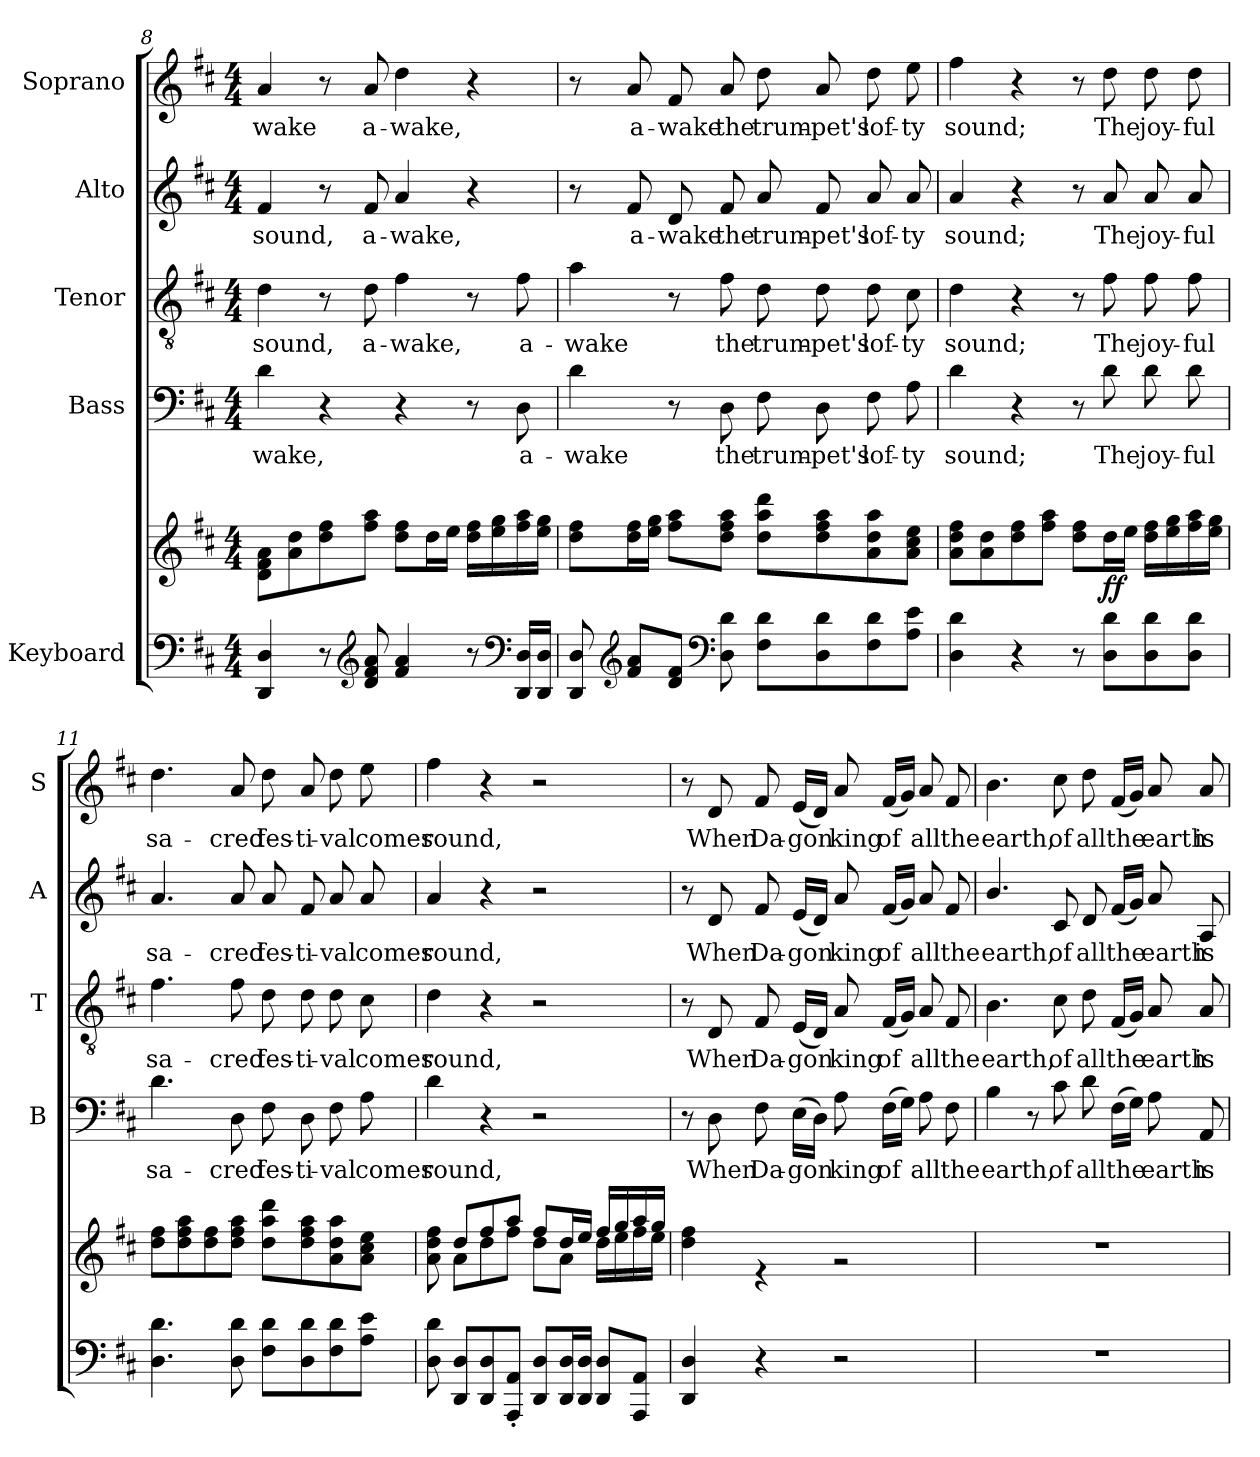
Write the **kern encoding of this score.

**kern	**kern	**dynam	**kern	**text	**kern	**text	**kern	**text	**kern	**text
*part5	*part5	*part5	*part4	*part4	*part3	*part3	*part2	*part2	*part1	*part1
*staff6	*staff5	*staff5/6	*staff4	*staff4	*staff3	*staff3	*staff2	*staff2	*staff1	*staff1
*I"Keyboard	*	*	*I"Bass	*	*I"Tenor	*	*I"Alto	*	*I"Soprano	*
*	*	*	*I'B	*	*I'T	*	*I'A	*	*I'S	*
*clefF4	*clefG2	*	*clefF4	*	*clefGv2	*	*clefG2	*	*clefG2	*
*k[f#c#]	*k[f#c#]	*	*k[f#c#]	*	*k[f#c#]	*	*k[f#c#]	*	*k[f#c#]	*
*D:	*D:	*	*D:	*	*D:	*	*D:	*	*D:	*
*M4/4	*M4/4	*	*M4/4	*	*M4/4	*	*M4/4	*	*M4/4	*
=8	=8	=8	=8	=8	=8	=8	=8	=8	=8	=8
!	!	!	!	!LO:LY:b	!	!LO:LY:b	!	!LO:LY:b	!	!LO:LY:b
4DD/ 4D/	8d\ 8f#\ 8a\L	.	4d\	-wake,	4d\	sound,	4f#/	sound,	4a/	-wake
.	8a\ 8dd\	.	.	.	.	.	.	.	.	.
8r	8dd\ 8ff#\	.	4r	.	8r	.	8r	.	8r	.
*clefG2	*	*	*	*	*	*	*	*	*	*
!	!	!	!	!	!	!LO:LY:b	!	!LO:LY:b	!	!LO:LY:b
8d/ 8f#/ 8a/	8ff#\ 8aa\J	.	.	.	8d\	a-	8f#/	a-	8a/	a-
!	!	!	!	!	!	!LO:LY:b	!	!LO:LY:b	!	!LO:LY:b
4f#/ 4a/	8dd\ 8ff#\L	.	4r	.	4f#\	-wake,	4a/	-wake,	4dd\	-wake,
.	16dd\L	.	.	.	.	.	.	.	.	.
.	16ee\JJ	.	.	.	.	.	.	.	.	.
8r	16dd\ 16ff#\LL	.	8r	.	8r	.	4r	.	4r	.
.	16ee\ 16gg\	.	.	.	.	.	.	.	.	.
*clefF4	*	*	*	*	*	*	*	*	*	*
!	!	!	!	!LO:LY:b	!	!LO:LY:b	!	!	!	!
16DD/ 16D/LL	16ff#\ 16aa\	.	8D\	a-	8f#\	a-	.	.	.	.
16DD/ 16D/JJ	16ee\ 16gg\JJ	.	.	.	.	.	.	.	.	.
!!LO:LB:g=z
=9	=9	=9	=9	=9	=9	=9	=9	=9	=9	=9
*	*^	*	*	*	*	*	*	*	*	*
!	!	!	!	!	!LO:LY:b	!	!LO:LY:b	!	!	!	!
8DD/ 8D/	1ryy	8dd\ 8ff#\L	.	4d\	-wake	4a\	-wake	8r	.	8r	.
*clefG2	*	*	*	*	*	*	*	*	*	*	*
!	!	!	!	!	!	!	!	!	!LO:LY:b	!	!LO:LY:b
8f#/ 8a/L	.	16dd\ 16ff#\L	.	.	.	.	.	8f#/	a-	8a/	a-
.	.	16ee\ 16gg\JJ	.	.	.	.	.	.	.	.	.
!	!	!	!	!	!	!	!	!	!LO:LY:b	!	!LO:LY:b
8d/ 8f#/J	.	8ff#\ 8aa\L	.	8r	.	8r	.	8d/	-wake	8f#/	-wake
*clefF4	*	*	*	*	*	*	*	*	*	*	*
!	!	!	!	!	!LO:LY:b	!	!LO:LY:b	!	!LO:LY:b	!	!LO:LY:b
8D\ 8d\	.	8dd\ 8ff#\ 8aa\J	.	8D\	the	8f#\	the	8f#/	the	8a/	the
!	!	!	!	!	!LO:LY:b	!	!LO:LY:b	!	!LO:LY:b	!	!LO:LY:b
8F#\ 8d\L	.	8dd\ 8aa\ 8ddd\L	.	8F#\	trum-	8d\	trum-	8a/	trum-	8dd\	trum-
!	!	!	!	!	!LO:LY:b	!	!LO:LY:b	!	!LO:LY:b	!	!LO:LY:b
8D\ 8d\	.	8dd\ 8ff#\ 8aa\	.	8D\	-pet's	8d\	-pet's	8f#/	-pet's	8a/	-pet's
!	!	!	!	!	!LO:LY:b	!	!LO:LY:b	!	!LO:LY:b	!	!LO:LY:b
8F#\ 8d\	.	8a\ 8dd\ 8aa\	.	8F#\	lof-	8d\	lof-	8a/	lof-	8dd\	lof-
!	!	!	!	!	!LO:LY:b	!	!LO:LY:b	!	!LO:LY:b	!	!LO:LY:b
8A\ 8e\J	.	8a\ 8cc#\ 8ee\J	.	8A\	-ty	8c#\	-ty	8a/	-ty	8ee\	-ty
=10	=10	=10	=10	=10	=10	=10	=10	=10	=10	=10	=10
!	!	!	!	!	!LO:LY:b	!	!LO:LY:b	!	!LO:LY:b	!	!LO:LY:b
4D\ 4d\	1ryy	8a\ 8dd\ 8ff#\L	.	4d\	sound;	4d\	sound;	4a/	sound;	4ff#\	sound;
.	.	8a\ 8dd\	.	.	.	.	.	.	.	.	.
4r	.	8dd\ 8ff#\	.	4r	.	4r	.	4r	.	4r	.
.	.	8ff#\ 8aa\J	.	.	.	.	.	.	.	.	.
8r	.	8dd\ 8ff#\L	.	8r	.	8r	.	8r	.	8r	.
!	!	!	!LO:DY:b	!	!LO:LY:b	!	!LO:LY:b	!	!LO:LY:b	!	!LO:LY:b
8D\ 8d\L	.	16dd\L	ff	8d\	The	8f#\	The	8a/	The	8dd\	The
.	.	16ee\JJ	.	.	.	.	.	.	.	.	.
!	!	!	!	!	!LO:LY:b	!	!LO:LY:b	!	!LO:LY:b	!	!LO:LY:b
8D\ 8d\	.	16dd\ 16ff#\LL	.	8d\	joy-	8f#\	joy-	8a/	joy-	8dd\	joy-
.	.	16ee\ 16gg\	.	.	.	.	.	.	.	.	.
!	!	!	!	!	!LO:LY:b	!	!LO:LY:b	!	!LO:LY:b	!	!LO:LY:b
8D\ 8d\J	.	16ff#\ 16aa\	.	8d\	-ful	8f#\	-ful	8a/	-ful	8dd\	-ful
.	.	16ee\ 16gg\JJ	.	.	.	.	.	.	.	.	.
=11	=11	=11	=11	=11	=11	=11	=11	=11	=11	=11	=11
!	!	!	!	!	!LO:LY:b	!	!LO:LY:b	!	!LO:LY:b	!	!LO:LY:b
4.D\ 4.d\	8dd\ 8ff#\L	2ryy	.	4.d\	sa-	4.f#\	sa-	4.a/	sa-	4.dd\	sa-
.	8dd\ 8ff#\ 8aa\	.	.	.	.	.	.	.	.	.	.
.	8dd\ 8ff#\	.	.	.	.	.	.	.	.	.	.
!	!	!	!	!	!LO:LY:b	!	!LO:LY:b	!	!LO:LY:b	!	!LO:LY:b
8D\ 8d\	8dd\ 8ff#\ 8aa\J	.	.	8D\	-cred	8f#\	-cred	8a/	-cred	8a/	-cred
!	!	!	!	!	!LO:LY:b	!	!LO:LY:b	!	!LO:LY:b	!	!LO:LY:b
8F#\ 8d\L	8dd\ 8aa\ 8ddd\L	2ryy	.	8F#\	fes-	8d\	fes-	8a/	fes-	8dd\	fes-
!	!	!	!	!	!LO:LY:b	!	!LO:LY:b	!	!LO:LY:b	!	!LO:LY:b
8D\ 8d\	8dd\ 8ff#\ 8aa\	.	.	8D\	-ti-	8d\	-ti-	8f#/	-ti-	8a/	-ti-
!	!	!	!	!	!LO:LY:b	!	!LO:LY:b	!	!LO:LY:b	!	!LO:LY:b
8F#\ 8d\	8a\ 8dd\ 8aa\	.	.	8F#\	-val	8d\	-val	8a/	-val	8dd\	-val
!	!	!	!	!	!LO:LY:b	!	!LO:LY:b	!	!LO:LY:b	!	!LO:LY:b
8A\ 8e\J	8a\ 8cc#\ 8ee\J	.	.	8A\	comes	8c#\	comes	8a/	comes	8ee\	comes
=12	=12	=12	=12	=12	=12	=12	=12	=12	=12	=12	=12
!	!	!	!	!	!LO:LY:b	!	!LO:LY:b	!	!LO:LY:b	!	!LO:LY:b
8D\ 8d\	8a\ 8dd\ 8ff#\	8ryy	.	4d\	round,	4d\	round,	4a/	round,	4ff#\	round,
8DD/ 8D/L	8dd/L	8a\L	.	.	.	.	.	.	.	.	.
8DD/ 8D/	8ff#/	8dd\	.	4r	.	4r	.	4r	.	4r	.
8AAA/'< 8AA/'<J	8aa/J	8ff#\J	.	.	.	.	.	.	.	.	.
8DD/ 8D/L	8ff#/L	8dd\L	.	2r	.	2r	.	2r	.	2r	.
16DD/ 16D/L	16dd/L	8a\J	.	.	.	.	.	.	.	.	.
16DD/ 16D/JJ	16ee/JJ	.	.	.	.	.	.	.	.	.	.
8DD/ 8D/L	16ff#/LL	16dd\LL	.	.	.	.	.	.	.	.	.
.	16gg/	16ee\	.	.	.	.	.	.	.	.	.
8AAA/ 8AA/J	16aa/	16ff#\	.	.	.	.	.	.	.	.	.
.	16gg/JJ	16ee\JJ	.	.	.	.	.	.	.	.	.
!!LO:PB:g=z
=13	=13	=13	=13	=13	=13	=13	=13	=13	=13	=13	=13
4DD/ 4D/	1ryy	4dd\ 4ff#\	.	8r	.	8r	.	8r	.	8r	.
!	!	!	!	!	!LO:LY:b	!	!LO:LY:b	!	!LO:LY:b	!	!LO:LY:b
.	.	.	.	8D\	When	8D/	When	8d/	When	8d/	When
!	!	!	!	!	!LO:LY:b	!	!LO:LY:b	!	!LO:LY:b	!	!LO:LY:b
4r	.	4r	.	8F#\	Da-	8F#/	Da-	8f#/	Da-	8f#/	Da-
!	!	!	!	!	!LO:LY:b	!	!LO:LY:b	!	!LO:LY:b	!	!LO:LY:b
.	.	.	.	(>16E\LL	-gon	(<16E/LL	-gon	(<16e/LL	-gon	(<16e/LL	-gon
.	.	.	.	16D\JJ)	.	16D/JJ)	.	16d/JJ)	.	16d/JJ)	.
!	!	!	!	!	!LO:LY:b	!	!LO:LY:b	!	!LO:LY:b	!	!LO:LY:b
2r	.	2r	.	8A\	king	8A/	king	8a/	king	8a/	king
!	!	!	!	!	!LO:LY:b	!	!LO:LY:b	!	!LO:LY:b	!	!LO:LY:b
.	.	.	.	(>16F#\LL	of	(<16F#/LL	of	(<16f#/LL	of	(<16f#/LL	of
.	.	.	.	16G\JJ)	.	16G/JJ)	.	16g/JJ)	.	16g/JJ)	.
!	!	!	!	!	!LO:LY:b	!	!LO:LY:b	!	!LO:LY:b	!	!LO:LY:b
.	.	.	.	8A\	all	8A/	all	8a/	all	8a/	all
!	!	!	!	!	!LO:LY:b	!	!LO:LY:b	!	!LO:LY:b	!	!LO:LY:b
.	.	.	.	8F#\	the	8F#/	the	8f#/	the	8f#/	the
*	*v	*v	*	*	*	*	*	*	*	*	*
=14	=14	=14	=14	=14	=14	=14	=14	=14	=14	=14
!	!	!	!	!LO:LY:b	!	!LO:LY:b	!	!LO:LY:b	!	!LO:LY:b
1r	1r	.	4B\	earth,	4.B\	earth,	4.b/	earth,	4.b\	earth,
.	.	.	8r	.	.	.	.	.	.	.
!	!	!	!	!LO:LY:b	!	!LO:LY:b	!	!LO:LY:b	!	!LO:LY:b
.	.	.	8c#\	of	8c#\	of	8c#/	of	8cc#\	of
!	!	!	!	!LO:LY:b	!	!LO:LY:b	!	!LO:LY:b	!	!LO:LY:b
.	.	.	8d\	all	8d\	all	8d/	all	8dd\	all
!	!	!	!	!LO:LY:b	!	!LO:LY:b	!	!LO:LY:b	!	!LO:LY:b
.	.	.	(>16F#\LL	the	(<16F#/LL	the	(<16f#/LL	the	(<16f#/LL	the
.	.	.	16G\JJ)	.	16G/JJ)	.	16g/JJ)	.	16g/JJ)	.
!	!	!	!	!LO:LY:b	!	!LO:LY:b	!	!LO:LY:b	!	!LO:LY:b
.	.	.	8A\	earth	8A/	earth	8a/	earth	8a/	earth
!	!	!	!	!LO:LY:b	!	!LO:LY:b	!	!LO:LY:b	!	!LO:LY:b
.	.	.	8AA/	is	8A/	is	8A/	is	8a/	is
=	=	=	=	=	=	=	=	=	=	=
*-	*-	*-	*-	*-	*-	*-	*-	*-	*-	*-
